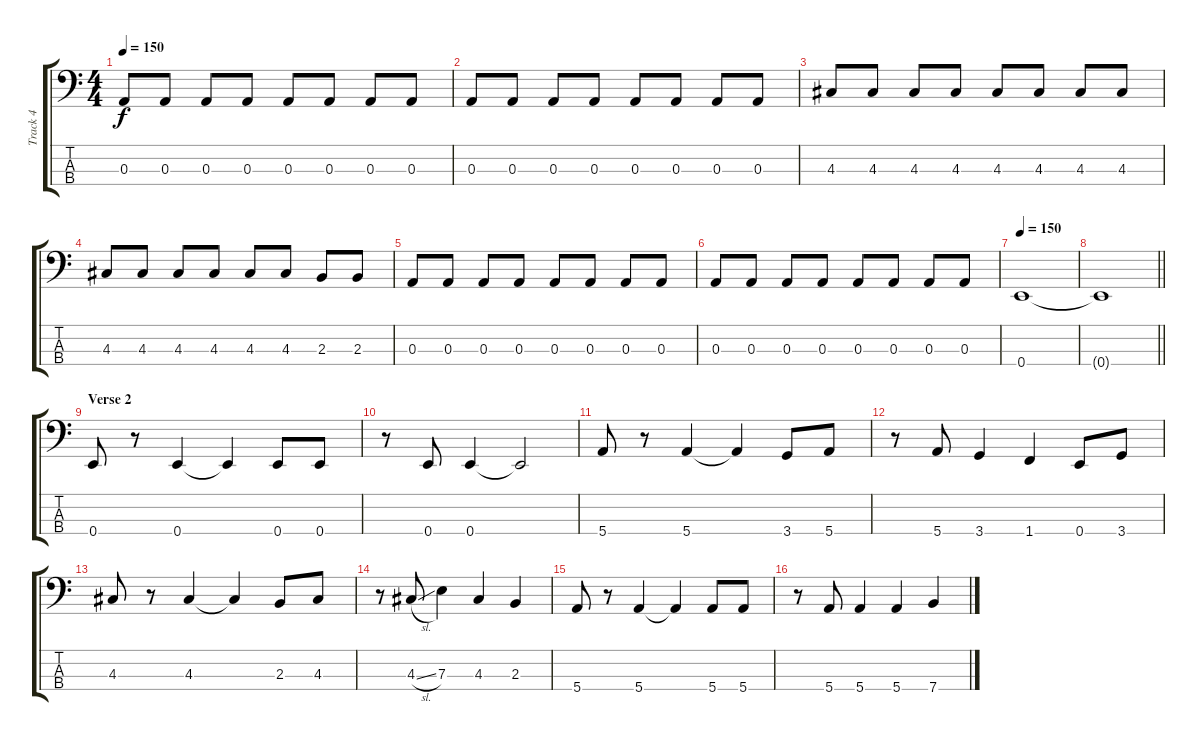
\track ("Track 4" "Track 4") {instrument electricbasspick}
\staff {score tabs}
\tuning (G2 D2 A1 E1) {hide}
\ts (4 4)
\tempo 150
\clef f4
\ks c
0.3.8{dy f} 0.3.8 0.3.8 0.3.8 0.3.8 0.3.8 0.3.8 0.3.8 |
0.3.8 0.3.8 0.3.8 0.3.8 0.3.8 0.3.8 0.3.8 0.3.8 |
4.3.8 4.3.8 4.3.8 4.3.8 4.3.8 4.3.8 4.3.8 4.3.8 |
4.3.8 4.3.8 4.3.8 4.3.8 4.3.8 4.3.8 2.3.8 2.3.8 |
0.3.8 0.3.8 0.3.8 0.3.8 0.3.8 0.3.8 0.3.8 0.3.8 |
0.3.8 0.3.8 0.3.8 0.3.8 0.3.8 0.3.8 0.3.8 0.3.8 |
\tempo 150
0.4.1 |
\barLineRight lightlight
0.4{t}.1 |
\section ("" "Verse 2")
0.4.8 r.8 0.4.4 0.4{t}.4 0.4.8 0.4.8 |
r.8 0.4.8 0.4.4 0.4{t}.2 |
5.4.8 r.8 5.4.4 5.4{t}.4 3.4.8 5.4.8 |
r.8 5.4.8 3.4.4 1.4.4 0.4.8 3.4.8 |
4.3.8 r.8 4.3.4 4.3{t}.4 2.3.8 4.3.8 |
r.8 4.3{sl}.8 7.3.4 4.3.4 2.3.4 |
5.4.8 r.8 5.4.4 5.4{t}.4 5.4.8 5.4.8 |
r.8 5.4.8 5.4.4 5.4.4 7.4.4
